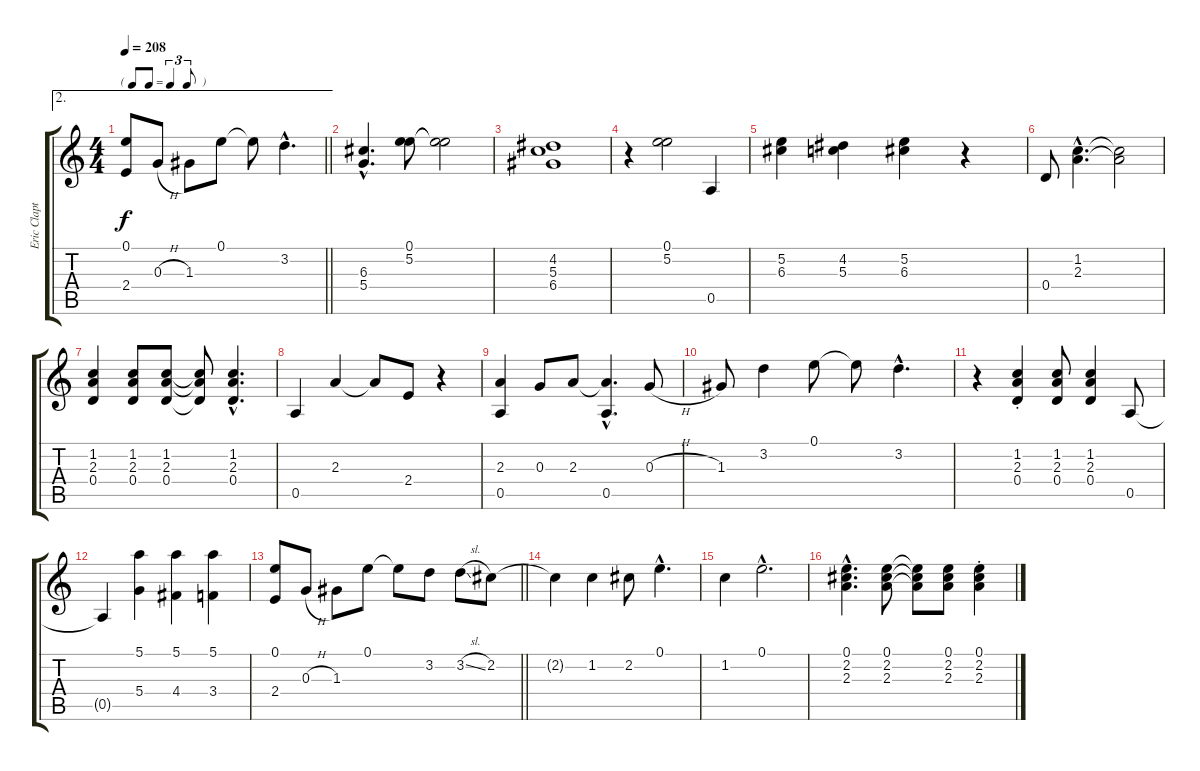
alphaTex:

\track ("Eric Clapton Guitar I" "Eric Clapt") {instrument electricguitarclean}
\staff {score tabs}
\tuning (E4 B3 G3 D3 A2 E2) {hide}
\ae 2
\ts (4 4)
\tf triplet8th
\tempo 208
\clef g2
\barLineRight lightlight
\ks c
(0.1 2.4).8{dy f} 0.3{h}.8 1.3.8 0.1.8 0.1{t}.8 3.2{hac}.4{d} |
(6.3{hac} 5.4{hac}).4{d} (0.1 5.2).8 (0.1{t} 5.2{t}).2 |
(4.2 5.3 6.4).1 |
r.4 (0.1 5.2).2 0.5.4 |
(5.2 6.3).4 (4.2 5.3).4 (5.2 6.3).4 r.4 |
0.4.8 (1.2{hac} 2.3{hac}).4{d} (1.2{t} 2.3{t}).2 |
(1.2 2.3 0.4).4 (1.2 2.3 0.4).8 (1.2 2.3 0.4).8 (1.2{t} 2.3{t} 0.4{t}).8 (1.2{hac} 2.3{hac} 0.4{hac}).4{d} |
0.5.4 2.3.4 2.3{t}.8 2.4.8 r.4 |
(2.3 0.5).4 0.3.8 2.3.8 (2.3{hac t} 0.5{hac}).4{d} 0.3{h}.8 |
1.3.8 3.2.4 0.1.8 0.1{t}.8 3.2{hac}.4{d} |
r.4 (1.2{st} 2.3{st} 0.4{st}).4 (1.2 2.3 0.4).8 (1.2 2.3 0.4).4 0.5.8 |
0.5{t}.4 (5.1 5.4).4 (5.1 4.4).4 (5.1 3.4).4 |
\barLineRight lightlight
(0.1 2.4).8 0.3{h}.8 1.3.8 0.1.8 0.1{t}.8 3.2.8 3.2{sl}.8 2.2.8 |
2.2{t}.4 1.2.4 2.2.8 0.1{hac}.4{d} |
1.2.4 0.1{hac}.2{d} |
(0.1{hac} 2.2{hac} 2.3{hac}).4{d} (0.1 2.2 2.3).8 (0.1{t} 2.2{t} 2.3{t}).8 (0.1 2.2 2.3).8 (0.1{st} 2.2{st} 2.3{st}).4
